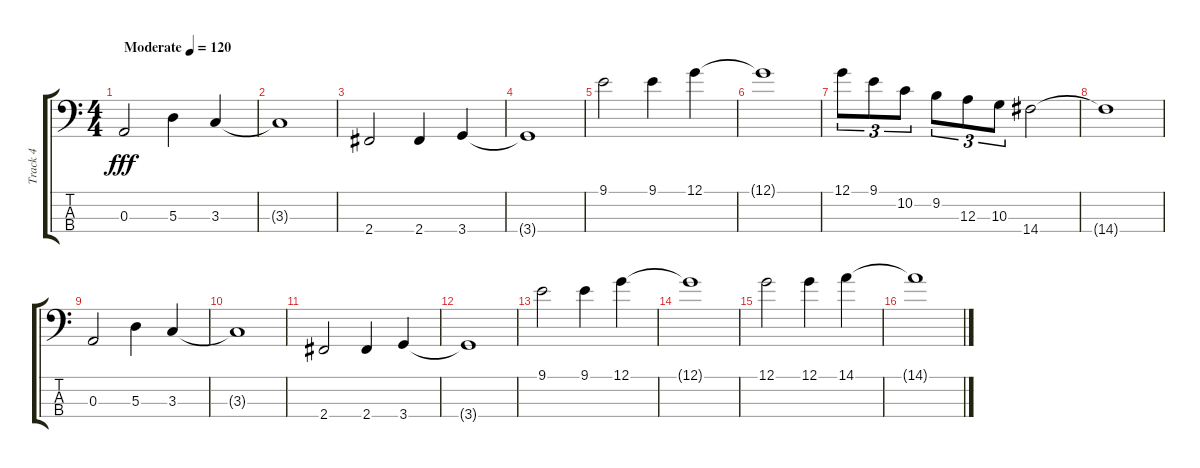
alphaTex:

\track ("Track 4" "Track 4") {instrument electricbassfinger}
\staff {score tabs}
\tuning (G2 D2 A1 E1) {hide}
\ts (4 4)
\tempo (120 "Moderate")
\clef f4
\ks c
0.3.2{dy fff instrument electricbassfinger} 5.3.4 3.3.4 |
3.3{t}.1 |
2.4.2 2.4.4 3.4.4 |
3.4{t}.1 |
9.1.2 9.1.4 12.1.4 |
12.1{t}.1 |
12.1.8{tu (3 2)} 9.1.8{tu (3 2)} 10.2.8{tu (3 2)} 9.2.8{tu (3 2)} 12.3.8{tu (3 2)} 10.3.8{tu (3 2)} 14.4.2 |
14.4{t}.1 |
0.3.2 5.3.4 3.3.4 |
3.3{t}.1 |
2.4.2 2.4.4 3.4.4 |
3.4{t}.1 |
9.1.2 9.1.4 12.1.4 |
12.1{t}.1 |
12.1.2 12.1.4 14.1.4 |
14.1{t}.1
